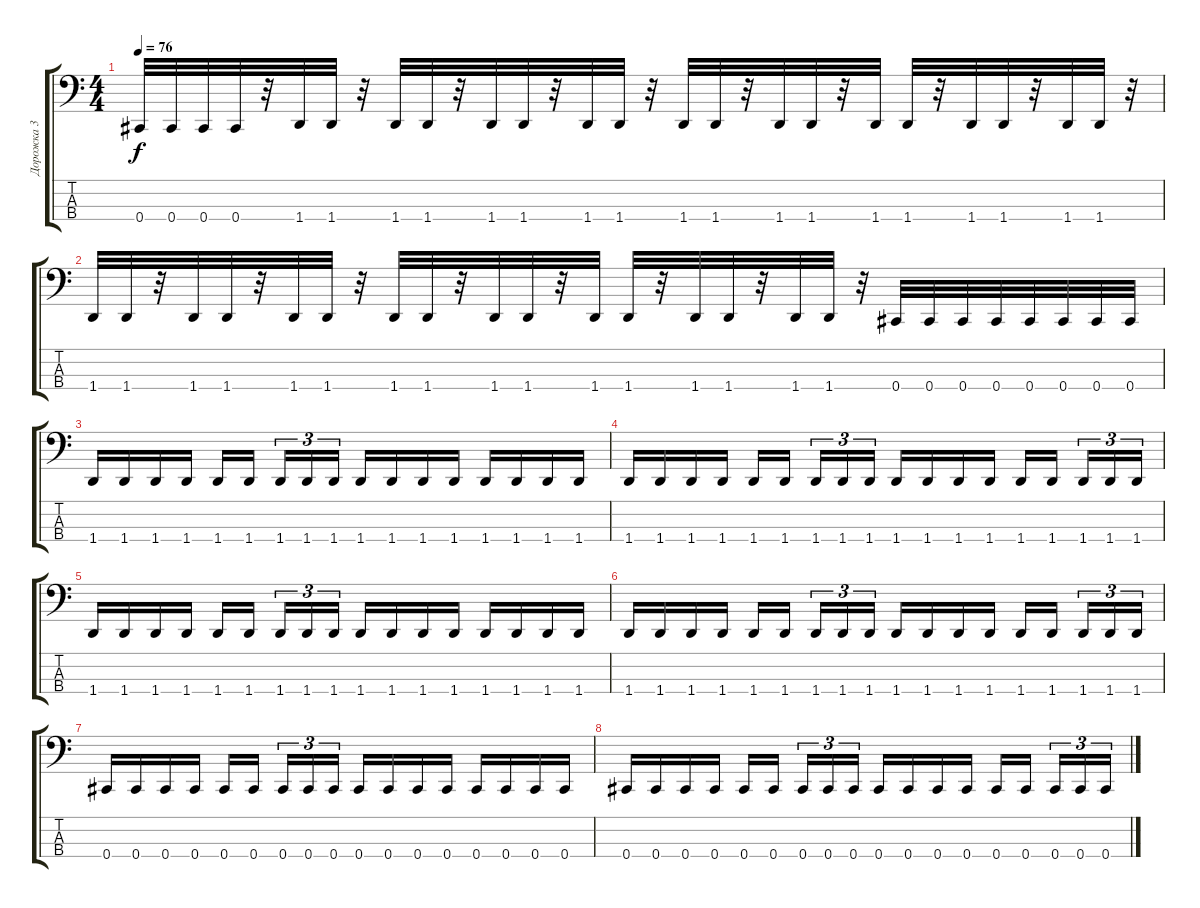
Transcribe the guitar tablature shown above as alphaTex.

\track ("Дорожка 3" "Дорожка 3") {instrument electricbassfinger}
\staff {score tabs}
\tuning (Gb2 Db2 Ab1 Db1) {hide}
\ts (4 4)
\tempo 76
\clef f4
\ks c
0.4.32{dy f} 0.4.32 0.4.32 0.4.32 r.32 1.4.32 1.4.32 r.32 1.4.32 1.4.32 r.32 1.4.32 1.4.32 r.32 1.4.32 1.4.32 r.32 1.4.32 1.4.32 r.32 1.4.32 1.4.32 r.32 1.4.32 1.4.32 r.32 1.4.32 1.4.32 r.32 1.4.32 1.4.32 r.32 |
1.4.32 1.4.32 r.32 1.4.32 1.4.32 r.32 1.4.32 1.4.32 r.32 1.4.32 1.4.32 r.32 1.4.32 1.4.32 r.32 1.4.32 1.4.32 r.32 1.4.32 1.4.32 r.32 1.4.32 1.4.32 r.32 0.4.32 0.4.32 0.4.32 0.4.32 0.4.32 0.4.32 0.4.32 0.4.32 |
1.4.16 1.4.16 1.4.16 1.4.16 1.4.16 1.4.16 1.4.16{tu (3 2)} 1.4.16{tu (3 2)} 1.4.16{tu (3 2)} 1.4.16 1.4.16 1.4.16 1.4.16 1.4.16 1.4.16 1.4.16 1.4.16 |
1.4.16 1.4.16 1.4.16 1.4.16 1.4.16 1.4.16 1.4.16{tu (3 2)} 1.4.16{tu (3 2)} 1.4.16{tu (3 2)} 1.4.16 1.4.16 1.4.16 1.4.16 1.4.16 1.4.16 1.4.16{tu (3 2)} 1.4.16{tu (3 2)} 1.4.16{tu (3 2)} |
1.4.16 1.4.16 1.4.16 1.4.16 1.4.16 1.4.16 1.4.16{tu (3 2)} 1.4.16{tu (3 2)} 1.4.16{tu (3 2)} 1.4.16 1.4.16 1.4.16 1.4.16 1.4.16 1.4.16 1.4.16 1.4.16 |
1.4.16 1.4.16 1.4.16 1.4.16 1.4.16 1.4.16 1.4.16{tu (3 2)} 1.4.16{tu (3 2)} 1.4.16{tu (3 2)} 1.4.16 1.4.16 1.4.16 1.4.16 1.4.16 1.4.16 1.4.16{tu (3 2)} 1.4.16{tu (3 2)} 1.4.16{tu (3 2)} |
0.4.16 0.4.16 0.4.16 0.4.16 0.4.16 0.4.16 0.4.16{tu (3 2)} 0.4.16{tu (3 2)} 0.4.16{tu (3 2)} 0.4.16 0.4.16 0.4.16 0.4.16 0.4.16 0.4.16 0.4.16 0.4.16 |
0.4.16 0.4.16 0.4.16 0.4.16 0.4.16 0.4.16 0.4.16{tu (3 2)} 0.4.16{tu (3 2)} 0.4.16{tu (3 2)} 0.4.16 0.4.16 0.4.16 0.4.16 0.4.16 0.4.16 0.4.16{tu (3 2)} 0.4.16{tu (3 2)} 0.4.16{tu (3 2)}
